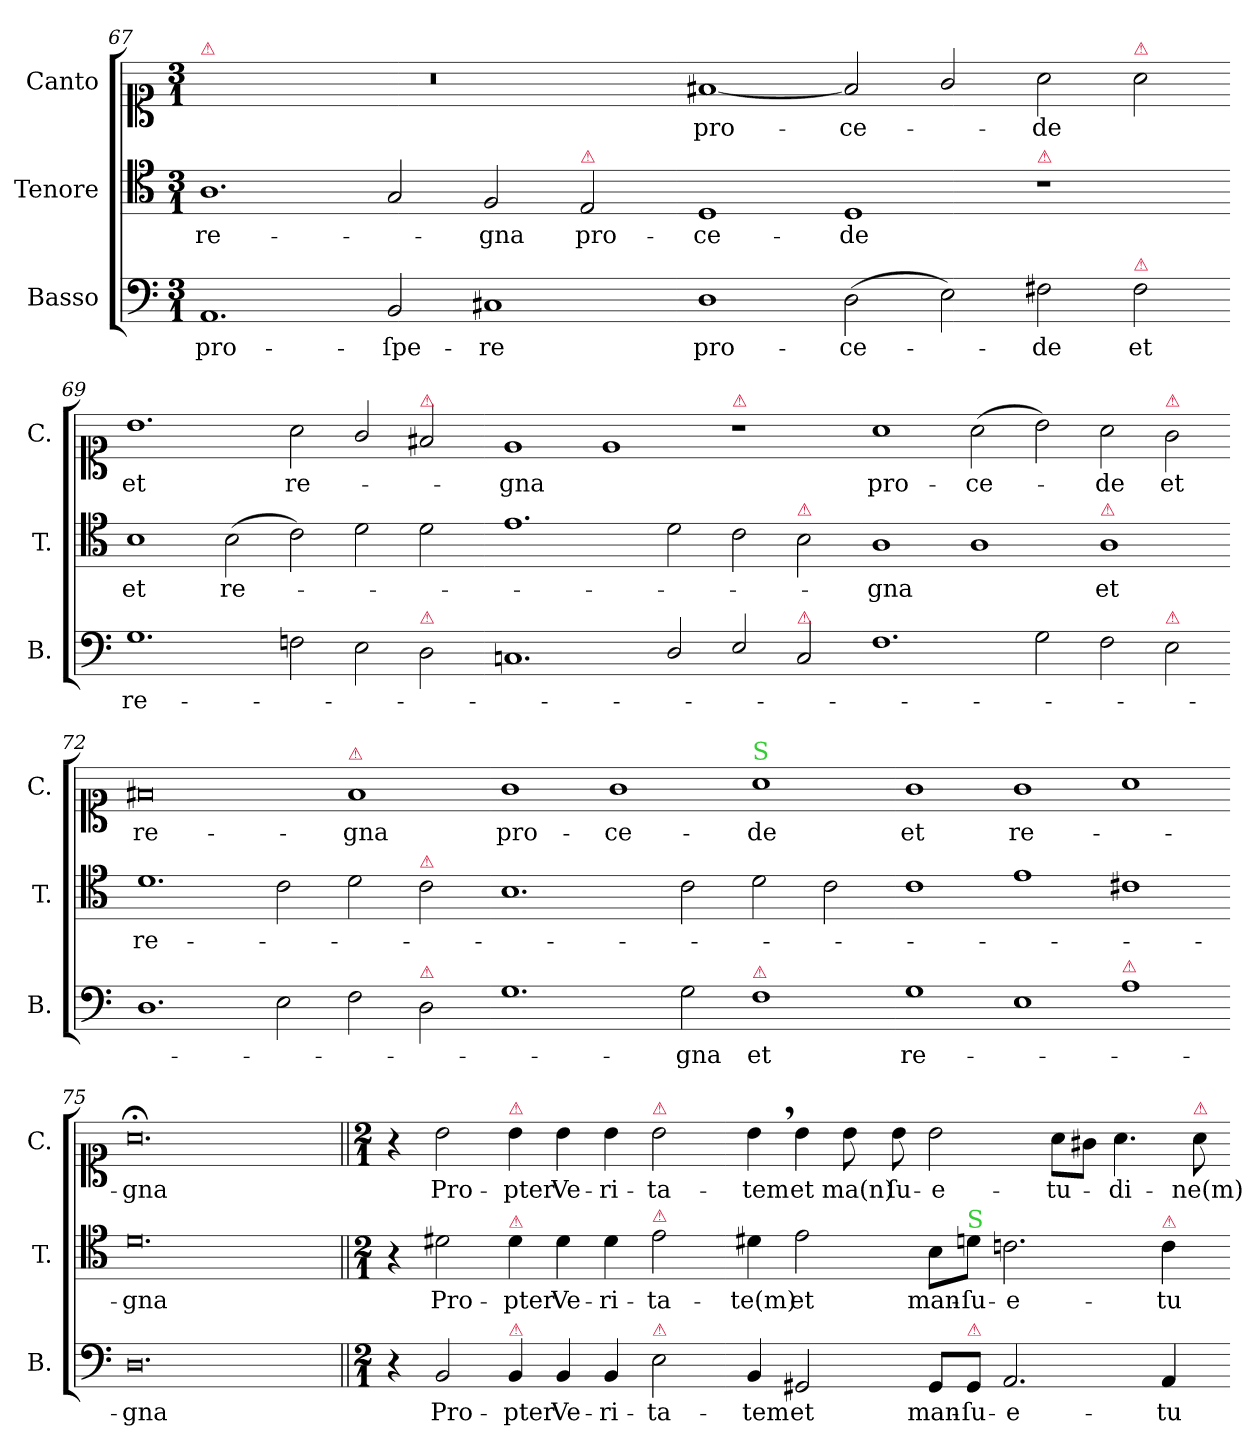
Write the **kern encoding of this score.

**kern	**text	**kern	**text	**kern	**text
*part3	*part3	*part2	*part2	*part1	*part1
*staff3	*staff3	*staff2	*staff2	*staff1	*staff1
*I"Basso	*	*I"Tenore	*	*I"Canto	*
*I'B.	*	*I'T.	*	*I'C.	*
*clefF4	*	*clefC4	*	*clefC1	*
*k[]	*	*k[]	*	*k[]	*
*M3/1	*	*M3/1	*	*M3/1	*
=67	=67	=67	=67	=67	=67
!	!	!	!	!LO:TX:a:color=crimson:t=⚠	!
!	!	!	!LO:LY:i	!	!
1.AA/	pro-	1.A\	re-	0.r	.
2BB/	ſpe-	2G/	.	.	.
!	!	!	!LO:LY:i	!	!
1C#X/	-re	2F/	-gna	.	.
!	!	!LO:TX:a:color=crimson:t=⚠	!	!	!
!	!	!	!LO:LY:i	!	!
.	.	2E/	pro-	.	.
=68-	=68-	=68-	=68-	=68-	=68-
!	!	!	!LO:LY:i	!	!LO:LY:i
1D\	pro-	1D/	-ce-	[1f#X/	pro-
!	!	!	!LO:LY:i	!	!LO:LY:i
(2D\	-ce-	1D/	-de	2f#/]	-ce-
2E\)	.	.	.	2g/	.
!	!	!LO:TX:a:color=crimson:t=⚠	!	!	!
!	!	!	!	!	!LO:LY:i
2F#X\	-de	1r	.	2a\	-de
!	!	!	!	!LO:TX:a:color=crimson:t=⚠	!
!LO:TX:a:color=crimson:t=⚠	!	!	!	!	!
2F#\	et	.	.	2a\	.
=69-	=69-	=69-	=69-	=69-	=69-
!	!	!	!LO:LY:i	!	!LO:LY:i
1.G\	re-	1B\	et	1.b\	et
!	!	!	!LO:LY:i	!	!
.	.	(2B\	re-	.	.
!	!	!	!	!	!LO:LY:i
2Fn\	.	2c\)	.	2a\	re-
2E\	.	2d\	.	2g/	.
!	!	!	!	!LO:TX:a:color=crimson:t=⚠	!
!LO:TX:a:color=crimson:t=⚠	!	!	!	!	!
2D\	.	2d\	.	2f#X/	.
=70-	=70-	=70-	=70-	=70-	=70-
!	!	!	!	!	!LO:LY:i
1.Cn/	.	1.e\	.	1e/	-gna
.	.	.	.	1e/	.
2D/	.	2d\	.	.	.
!	!	!	!	!LO:TX:a:color=crimson:t=⚠	!
2E/	.	2c\	.	1r	.
!	!	!LO:TX:a:color=crimson:t=⚠	!	!	!
!LO:TX:a:color=crimson:t=⚠	!	!	!	!	!
2C/	.	2B\	.	.	.
=71-	=71-	=71-	=71-	=71-	=71-
!	!	!	!LO:LY:i	!	!LO:LY:i
1.F\	.	1A\	-gna	1a\	pro-
!	!	!	!	!	!LO:LY:i
.	.	1A\	.	(2a\	-ce-
2G\	.	.	.	2b\)	.
!	!	!LO:TX:a:color=crimson:t=⚠	!	!	!
!	!	!	!	!	!LO:LY:i
2F\	.	1A\	et	2a\	-de
!	!	!	!	!LO:TX:a:color=crimson:t=⚠	!
!LO:TX:a:color=crimson:t=⚠	!	!	!	!	!
!	!	!	!	!	!LO:LY:i
2E\	.	.	.	2g\	et
=72-	=72-	=72-	=72-	=72-	=72-
!	!	!	!	!	!LO:LY:i
1.D\	.	1.d\	re-	0f#X/	re-
2E\	.	2c\	.	.	.
!	!	!	!	!LO:TX:a:color=crimson:t=⚠	!
!	!	!	!	!	!LO:LY:i
2F\	.	2d\	.	1f#/	-gna
!	!	!LO:TX:a:color=crimson:t=⚠	!	!	!
!LO:TX:a:color=crimson:t=⚠	!	!	!	!	!
2D\	.	2c\	.	.	.
=73-	=73-	=73-	=73-	=73-	=73-
1.G\	.	1.B\	.	1g\	pro-
.	.	.	.	1g\	-ce-
2G\	-gna	2c\	.	.	.
!	!	!	!	!LO:TX:a:color=limegreen:t=S	!
!LO:TX:a:color=crimson:t=⚠	!	!	!	!	!
1F\	et	2d\	.	1a\	-de
.	.	2c\	.	.	.
=74-	=74-	=74-	=74-	=74-	=74-
1G\	re-	1c\	.	1g\	et
1E\	.	1e\	.	1g\	re-
!LO:TX:a:color=crimson:t=⚠	!	!	!	!	!
1A\	.	1c#X\	.	1a\	.
=75-	=75-	=75-	=75-	=75-	=75-
0.D\	-gna	0.d\	-gna	0.a;<\	-gna
=76||	=76||	=76||	=76||	=76||	=76||
*M2/1	*	*M2/1	*	*M2/1	*
4r	.	4r	.	4r	.
2BB/	Pro-	2d#X\	Pro-	2b\	Pro-
!	!	!	!	!LO:TX:a:color=crimson:t=⚠	!
!	!	!LO:TX:a:color=crimson:t=⚠	!	!	!
!LO:TX:a:color=crimson:t=⚠	!	!	!	!	!
4BB/	-pter	4d#\	-pter	4b\	-pter
4BB/	Ve-	4d#\	Ve-	4b\	Ve-
4BB/	-ri-	4d#\	-ri-	4b\	-ri-
!	!	!	!	!LO:TX:a:color=crimson:t=⚠	!
!	!	!LO:TX:a:color=crimson:t=⚠	!	!	!
!LO:TX:a:color=crimson:t=⚠	!	!	!	!	!
2E\	-ta-	2e\	-ta-	2b\	-ta-
=77-	=77-	=77-	=77-	=77-	=77-
4BB/	-tem	4d#X\	-te(m)	4b,\	-tem
2GG#X/	et	2e\	et	4b\	et
.	.	.	.	8b\	ma(n)
.	.	.	.	8b\	ſu-
8GG#/L	man-	8B\L	man-	2b\	-e-
!	!	!LO:TX:a:color=limegreen:t=S	!	!	!
!LO:TX:a:color=crimson:t=⚠	!	!	!	!	!
8GG#/J	ſu-	8dn\J	ſu-	.	.
2.AA/	-e-	2.cn\	-e-	.	.
.	.	.	.	8a\L	-tu-
.	.	.	.	8g#X\J	.
.	.	.	.	4.a\	-di-
!	!	!LO:TX:a:color=crimson:t=⚠	!	!	!
4AA/	-tu-	4c\	-tu-	.	.
!	!	!	!	!LO:TX:a:color=crimson:t=⚠	!
.	.	.	.	8a\	-ne(m)
=-	=-	=-	=-	=-	=-
*-	*-	*-	*-	*-	*-
